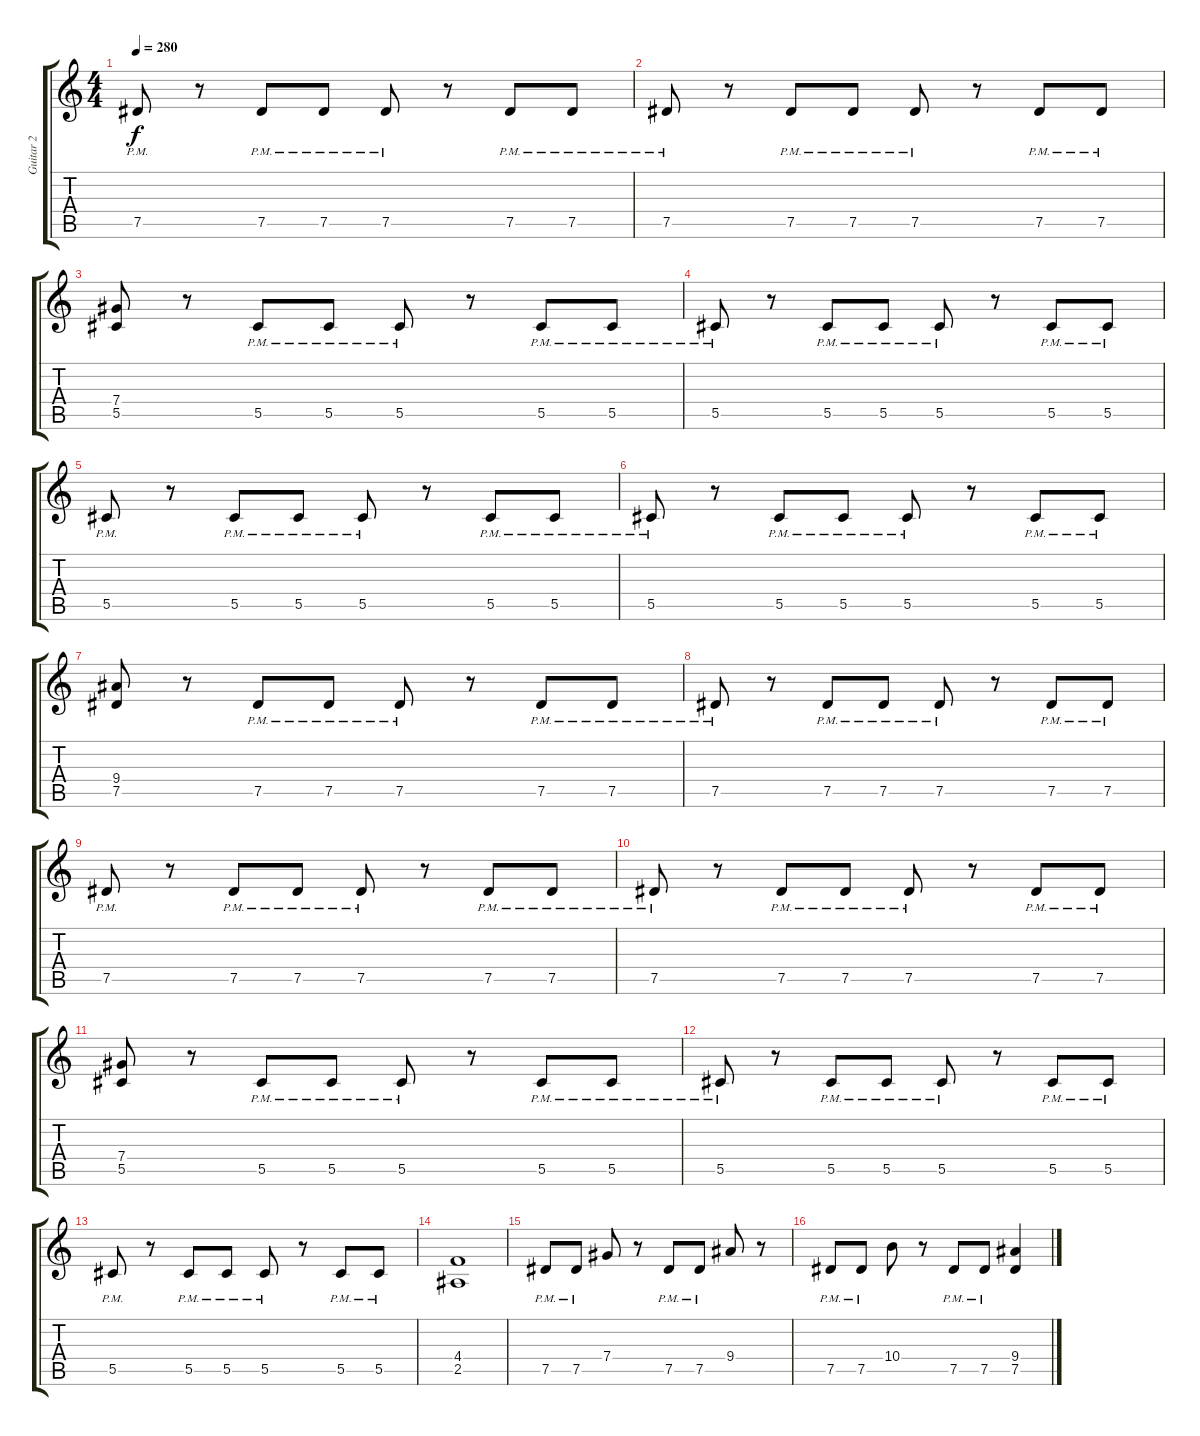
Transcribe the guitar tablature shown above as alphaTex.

\track ("Guitar 2" "Guitar 2") {instrument overdrivenguitar}
\staff {score tabs}
\tuning (Eb4 Bb3 Gb3 Db3 Ab2 Eb2) {hide}
\ts (4 4)
\tempo 280
\clef g2
\ks c
7.5{pm}.8{dy f} r.8 7.5{pm}.8 7.5{pm}.8 7.5{pm}.8 r.8 7.5{pm}.8 7.5{pm}.8 |
7.5{pm}.8 r.8 7.5{pm}.8 7.5{pm}.8 7.5{pm}.8 r.8 7.5{pm}.8 7.5{pm}.8 |
(7.4 5.5).8 r.8 5.5{pm}.8 5.5{pm}.8 5.5{pm}.8 r.8 5.5{pm}.8 5.5{pm}.8 |
5.5{pm}.8 r.8 5.5{pm}.8 5.5{pm}.8 5.5{pm}.8 r.8 5.5{pm}.8 5.5{pm}.8 |
5.5{pm}.8 r.8 5.5{pm}.8 5.5{pm}.8 5.5{pm}.8 r.8 5.5{pm}.8 5.5{pm}.8 |
5.5{pm}.8 r.8 5.5{pm}.8 5.5{pm}.8 5.5{pm}.8 r.8 5.5{pm}.8 5.5{pm}.8 |
(9.4 7.5).8 r.8 7.5{pm}.8 7.5{pm}.8 7.5{pm}.8 r.8 7.5{pm}.8 7.5{pm}.8 |
7.5{pm}.8 r.8 7.5{pm}.8 7.5{pm}.8 7.5{pm}.8 r.8 7.5{pm}.8 7.5{pm}.8 |
7.5{pm}.8 r.8 7.5{pm}.8 7.5{pm}.8 7.5{pm}.8 r.8 7.5{pm}.8 7.5{pm}.8 |
7.5{pm}.8 r.8 7.5{pm}.8 7.5{pm}.8 7.5{pm}.8 r.8 7.5{pm}.8 7.5{pm}.8 |
(7.4 5.5).8 r.8 5.5{pm}.8 5.5{pm}.8 5.5{pm}.8 r.8 5.5{pm}.8 5.5{pm}.8 |
5.5{pm}.8 r.8 5.5{pm}.8 5.5{pm}.8 5.5{pm}.8 r.8 5.5{pm}.8 5.5{pm}.8 |
5.5{pm}.8 r.8 5.5{pm}.8 5.5{pm}.8 5.5{pm}.8 r.8 5.5{pm}.8 5.5{pm}.8 |
(4.4 2.5).1 |
7.5{pm}.8 7.5{pm}.8 7.4.8 r.8 7.5{pm}.8 7.5{pm}.8 9.4.8 r.8 |
7.5{pm}.8 7.5{pm}.8 10.4.8 r.8 7.5{pm}.8 7.5{pm}.8 (9.4 7.5).4
